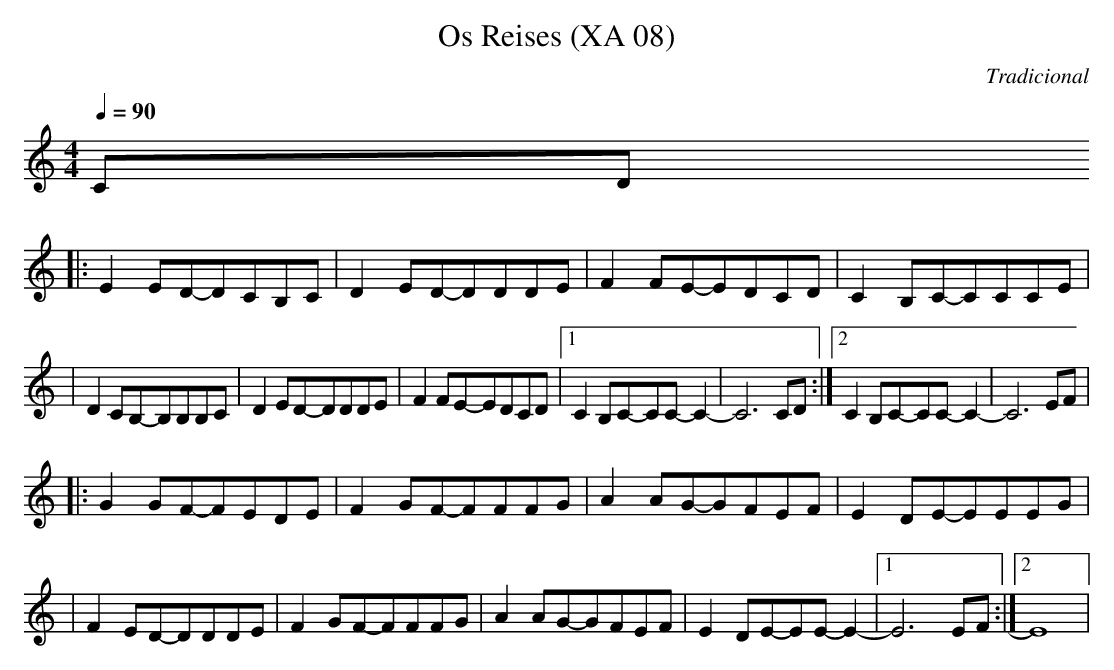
X:1
T:Os Reises (XA 08)
C:Tradicional
M:4/4
L:1/8
Q:1/4=90
K:C
CD
|: E2 ED-DCB,C|D2 ED-DDDE|F2 FE-EDCD|C2 B,C-CCCE|
|D2 CB,-B,B,B,C|D2 ED-DDDE|F2 FE-EDCD|[1 C2 B,C-CC-C2-|C6 CD :|[2 C2 B,C-CC-C2-|C6 EF|
|: G2 GF-FEDE|F2 GF-FFFG|A2 AG-GFEF|E2 DE-EEEG|
|F2 ED-DDDE|F2 GF-FFFG|A2 AG-GFEF|E2 DE-EE-E2-|[1 E6 EF :|[2 E8|
